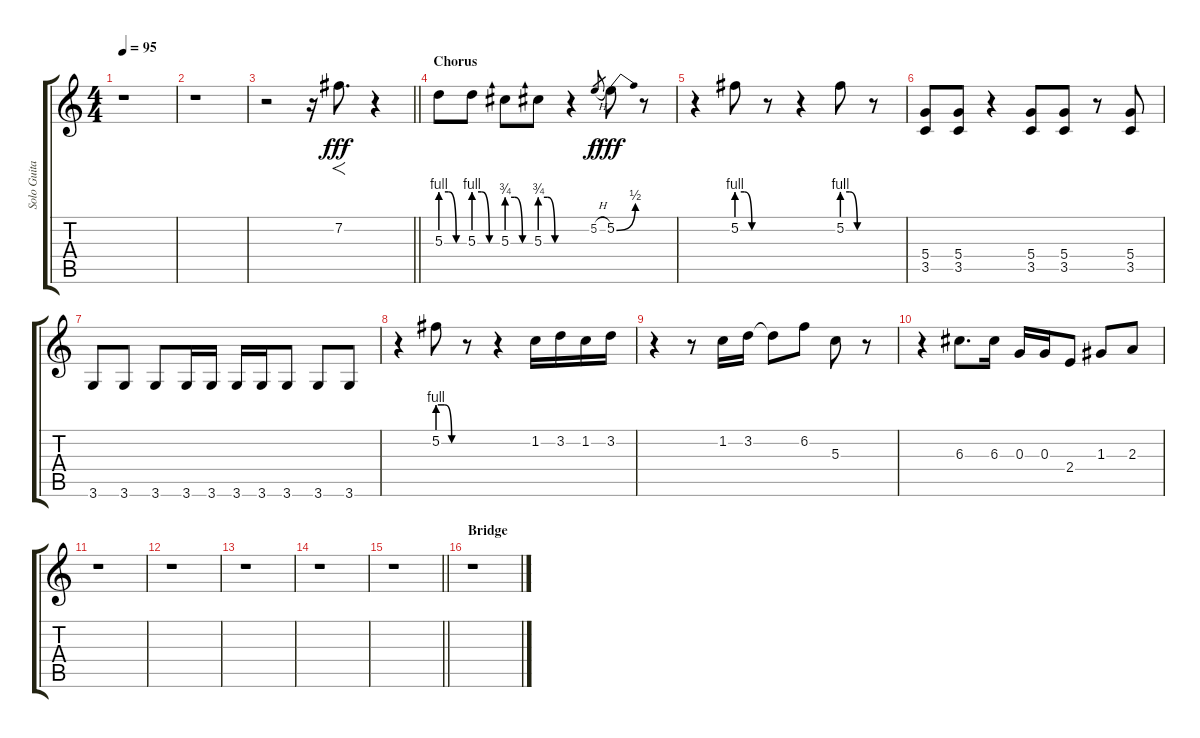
\track ("Solo Guitar (George Harrison)" "Solo Guita") {instrument distortionguitar}
\staff {score tabs}
\tuning (E4 B3 G3 D3 A2 E2) {hide}
\ts (4 4)
\tempo 95
\clef g2
\ks c
r.1{dy f} |
r.1 |
\barLineRight lightlight
r.2 r.16 7.2.8{f d dy fff} r.4 |
\section ("" "Chorus")
5.3{be (custom 0 4 20 4 40 0 60 0)}.8 5.3{be (custom 0 4 20 4 40 0 60 0)}.8 5.3{be (custom 0 3 20 3 40 0 60 0)}.8 5.3{be (custom 0 3 20 3 40 0 60 0)}.8 r.4 5.2{h}.8{gr dy f} 5.2{be (bend 0 0 60 2)}.8{dy fff} r.8 |
r.4 5.2{be (custom 0 4 20 4 40 0 60 0)}.8 r.8 r.4 5.2{be (custom 0 4 20 4 40 0 60 0)}.8 r.8 |
(5.4 3.5).8 (5.4 3.5).8 r.4 (5.4 3.5).8 (5.4 3.5).8 r.8 (5.4 3.5).8 |
3.6.8 3.6.8 3.6.8 3.6.16 3.6.16 3.6.16 3.6.16 3.6.8 3.6.8 3.6.8 |
r.4 5.2{be (custom 0 4 20 4 40 0 60 0)}.8 r.8 r.4 1.2.16 3.2.16 1.2.16 3.2.16 |
r.4 r.8 1.2.16 3.2.16 3.2{t}.8 6.2.8 5.3.8 r.8 |
r.4 6.3.8{d} 6.3.16 0.3.16 0.3.16 2.4.8 1.3.8 2.3.8 |
r.1 |
r.1 |
r.1 |
r.1 |
\barLineRight lightlight
r.1 |
\section ("" "Bridge")
r.1
